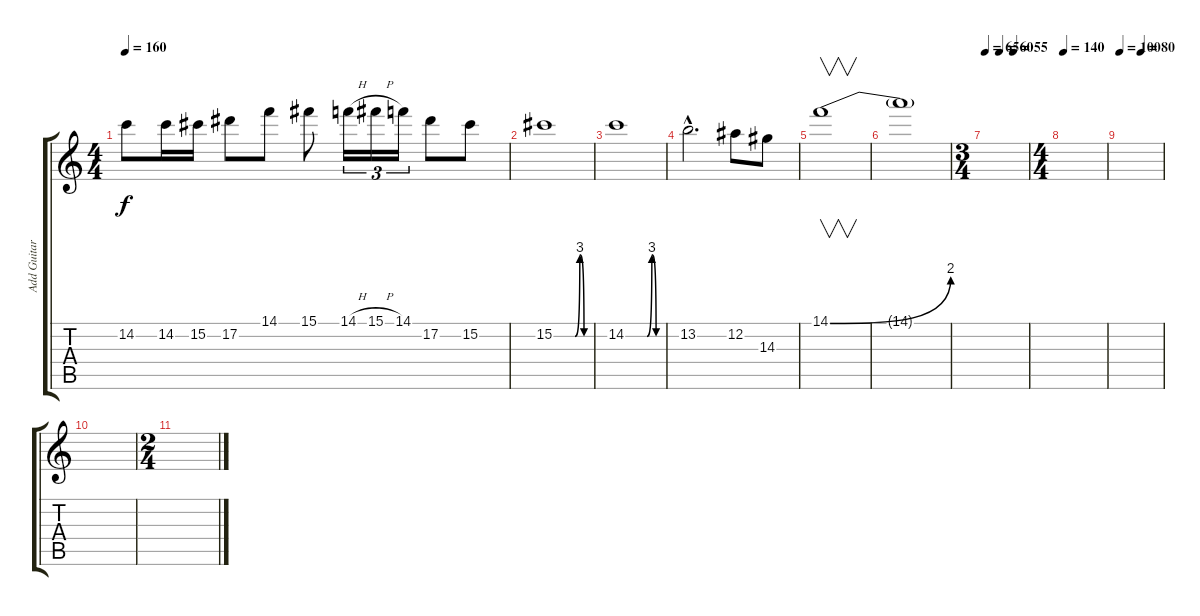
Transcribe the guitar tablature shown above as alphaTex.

\track ("Add Guitar 2" "Add Guitar") {instrument distortionguitar}
\staff {score tabs}
\tuning (Eb4 Bb3 Gb3 Db3 Ab2 Eb2) {hide}
\ts (4 4)
\tempo 160
\clef g2
\ks c
14.2.8{dy f} 14.2.16 15.2.16 17.2.8 14.1.8 15.1.8 14.1{h}.16{tu (3 2)} 15.1{h}.16{tu (3 2)} 14.1.16{tu (3 2)} 17.2.8 15.2.8 |
15.2{be (custom 0 0 35 0 43 12 50 0 60 0)}.1 |
14.2{be (custom 0 0 35 0 43 12 50 0 60 0)}.1 |
13.2{hac}.2{d} 12.2.8 14.3.8 |
14.1{be (bend 0 0 60 8)}.1{v} |
14.1{t}.1 |
\ts (3 4)
\tempo 65
\tempo (60 0.3333333333333333)
\tempo (55 0.6666666666666666)
|
\ts (4 4)
\tempo 140
|
\tempo 100
\tempo (80 0.5)
|
|
\ts (2 4)
